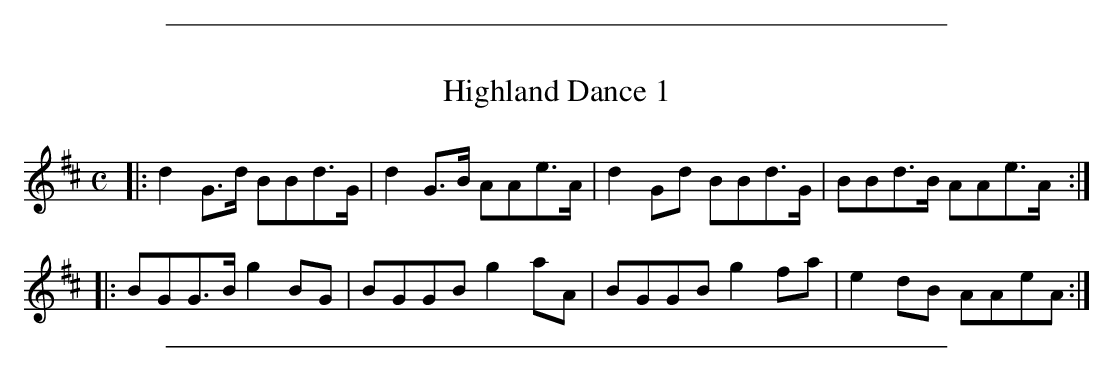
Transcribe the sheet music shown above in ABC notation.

X:1
T: Highland Dance 1
M: C
L: 1/8
K: Amix
|:\
d2G>d BBd>G | d2G>B AAe>A | d2Gd BBd>G | BBd>B AAe>A ::
BGG>B g2BG  | BGGB  g2aA  | BGGB g2fa  | e2dB  AAeA  :|
